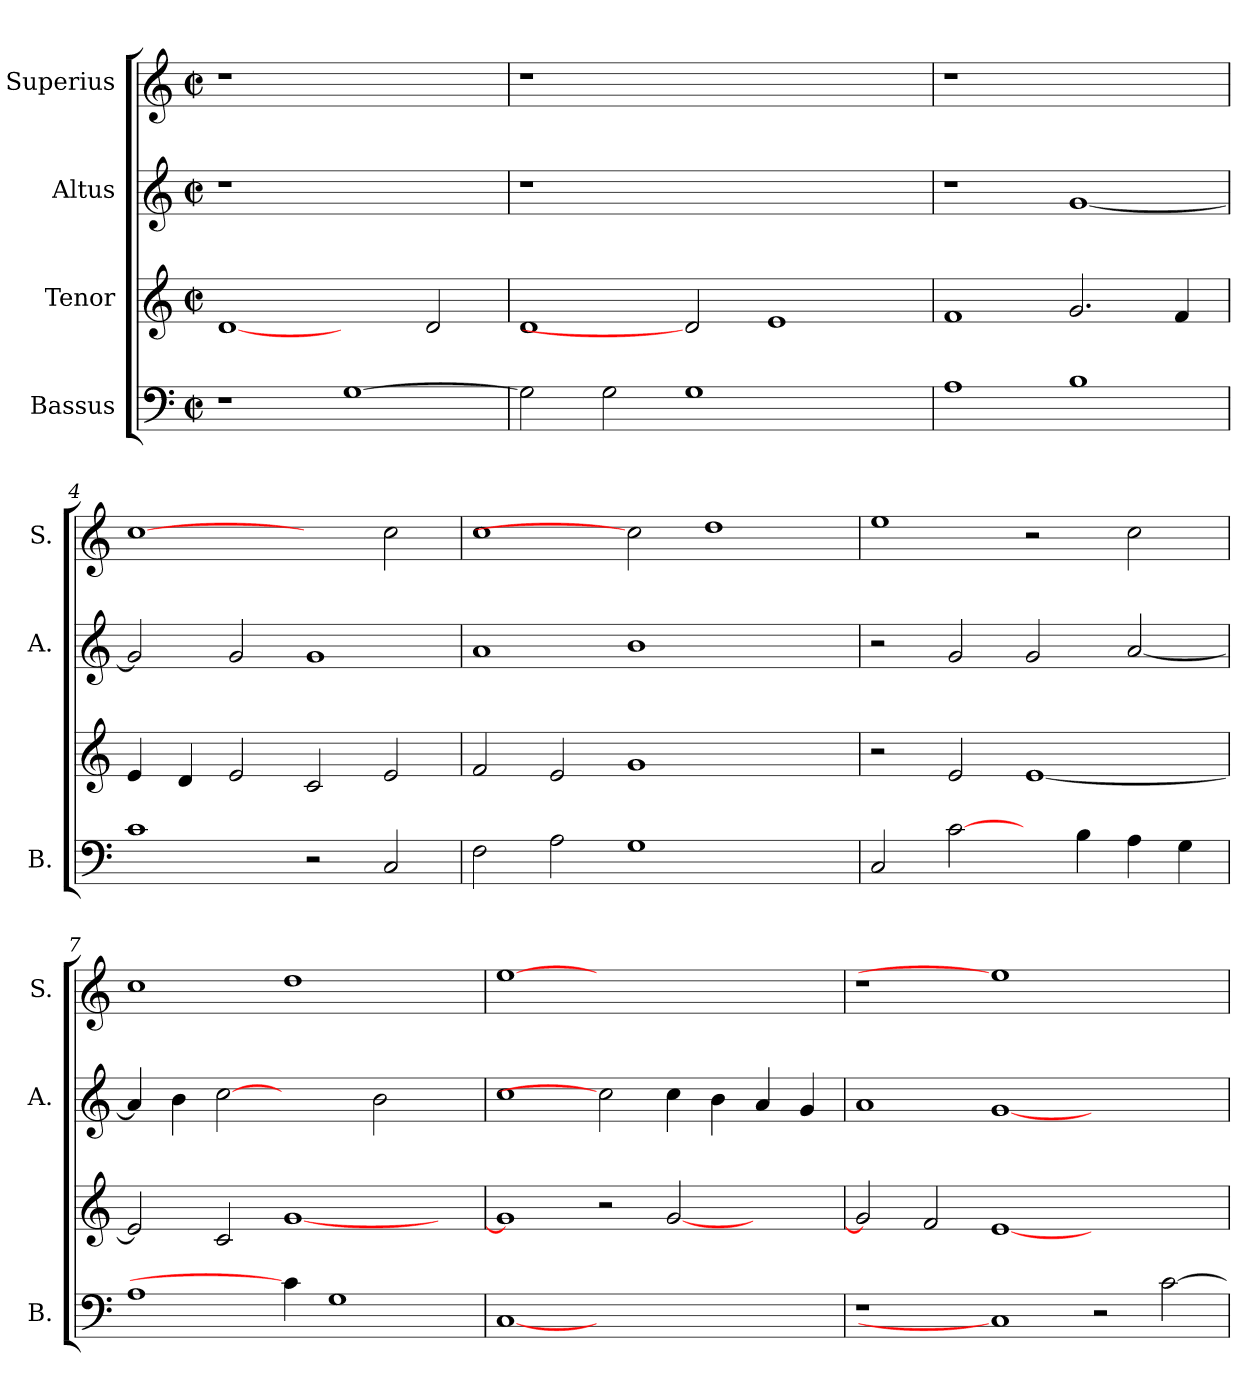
**kern	**kern	**kern	**kern
*part4	*part3	*part2	*part1
*staff4	*staff3	*staff2	*staff1
*I"Bassus	*I"Tenor	*I"Altus	*I"Superius
*I'B.	*	*I'A.	*I'S.
!!LO:PB:g=z
*clefF4	*clefG2	*clefG2	*clefG2
*k[]	*k[]	*k[]	*k[]
*C:	*C:	*C:	*C:
*M2/2	*M2/2	*M2/2	*M2/2
*met(c|)	*met(c|)	*met(c|)	*met(c|)
=1	=1	=1	=1
!	!	!LO:N:vis=1	!LO:N:vis=1
1r	[1di	1r	1r
[>1Gi	2ryy	1ryy	1ryy
.	2di/	.	.
=2	=2	=2	=2
!	!	!LO:N:vis=1	!LO:N:vis=1
2Gi\]	1di	1r	1r
2Gi\	.	.	.
1Gi	2di]	1.ryy	1.ryy
.	1ei	.	.
2ryy	.	.	.
=3	=3	=3	=3
!	!	!	!LO:N:vis=1
1Ai	1fi	1r	1r
1Bi	2.gi/	[<1gi	1ryy
.	4fi/	.	.
=4	=4	=4	=4
1ci	4ei/	2gi/]	[1cci
.	4di/	.	.
.	2ei/	2gi/	.
2r	2ci/	1gi	2ryy
2Ci/	2ei/	.	2cci\
=5	=5	=5	=5
2Fi\	2fi/	1ai	1cci
2Ai\	2ei/	.	.
1Gi	1gi	1bi	2cci]
.	.	.	1ddi
2ryy	2ryy	2ryy	.
!!LO:LB:g=z
=6	=6	=6	=6
2Ci/	2r	2r	1eei
[2ci\	2ei/	2gi/	.
4ryy	[<1ei	2gi/	2r
4Bi\	.	.	.
4Ai\	.	[<2ai/	2cci\
4Gi\	.	.	.
=7	=7	=7	=7
1Ai	2ei/]	4ai/]	1cci
.	.	4bi\	.
.	2ci/	[2cci	.
4ci\]	[<1gi	2ryy	1ddi
1Gi	.	.	.
.	.	2bi\	.
.	4ryy	4ryy	4ryy
=8	=8	=8	=8
[1Ci	1gi]	1cci	[1eei
1.ryy	2r	2cci]	1.ryy
.	[<2gi/	4cci\	.
.	.	4bi\	.
.	2ryy	4ai/	.
.	.	4gi/	.
=9	=9	=9	=9
!	!	!	!LO:N:vis=1
1r	2gi/]	1ai	1r
.	2fi/	.	.
1Ci]	[<1ei	[<1gi	1eei]
2r	1ryy	1ryy	1ryy
[>2ci\	.	.	.
=	=	=	=
*-	*-	*-	*-
